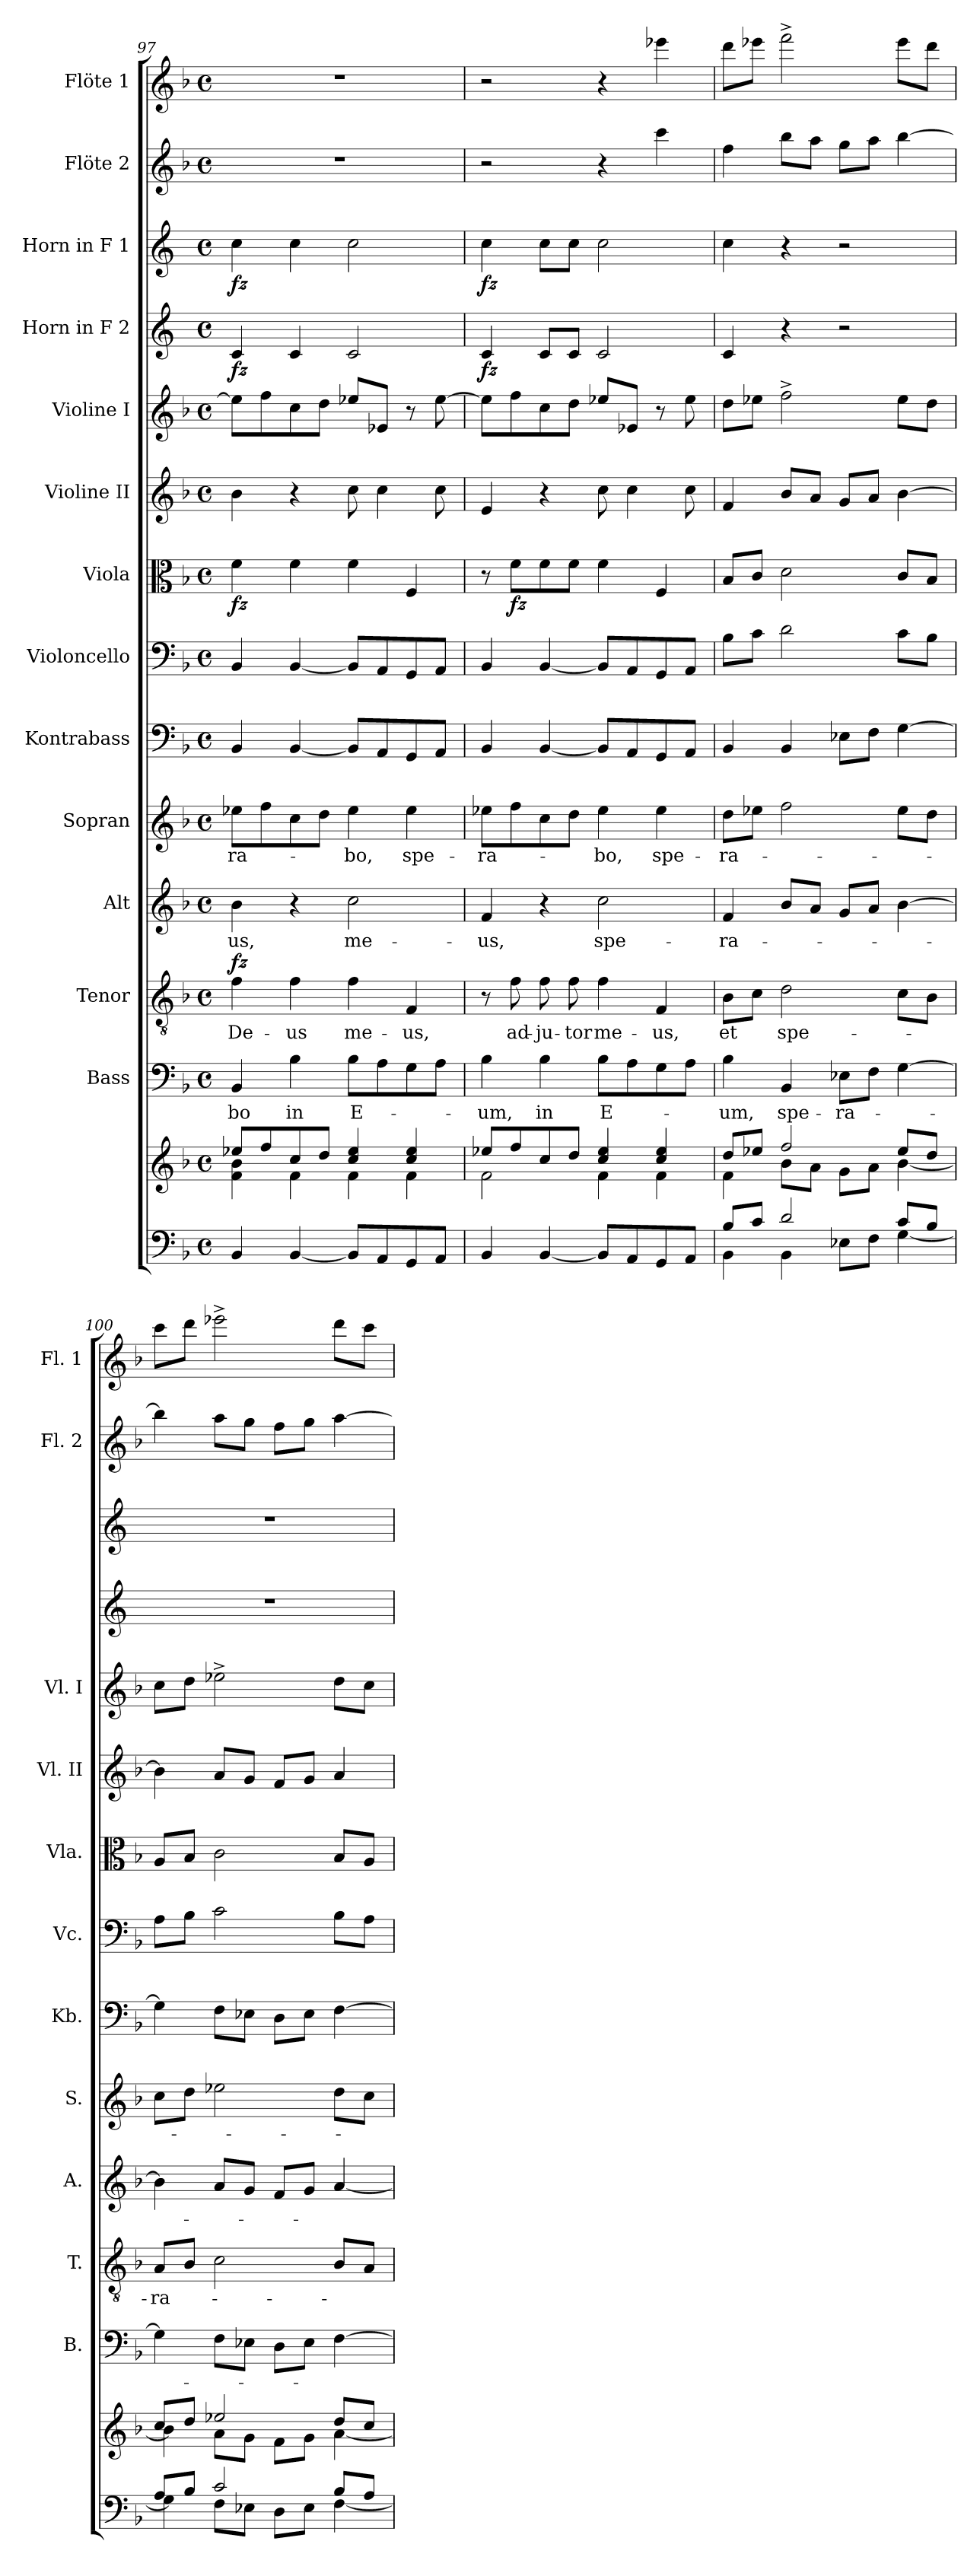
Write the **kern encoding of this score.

**kern	**kern	**kern	**text	**kern	**text	**dynam	**kern	**text	**kern	**text	**kern	**kern	**kern	**dynam	**kern	**kern	**kern	**dynam	**kern	**dynam	**kern	**kern
*part14	*part14	*part13	*part13	*part12	*part12	*part12	*part11	*part11	*part10	*part10	*part9	*part8	*part7	*part7	*part6	*part5	*part4	*part4	*part3	*part3	*part2	*part1
*staff15	*staff14	*staff13	*staff13	*staff12	*staff12	*staff12	*staff11	*staff11	*staff10	*staff10	*staff9	*staff8	*staff7	*staff7	*staff6	*staff5	*staff4	*staff4	*staff3	*staff3	*staff2	*staff1
*	*	*I"Bass	*	*I"Tenor	*	*	*I"Alt	*	*I"Sopran	*	*I"Kontrabass	*I"Violoncello	*I"Viola	*	*I"Violine II	*I"Violine I	*I"Horn in F 2	*	*I"Horn in F 1	*	*I"Flöte 2	*I"Flöte 1
*	*	*I'B.	*	*I'T.	*	*	*I'A.	*	*I'S.	*	*I'Kb.	*I'Vc.	*I'Vla.	*	*I'Vl. II	*I'Vl. I	*	*	*	*	*I'Fl. 2	*I'Fl. 1
*clefF4	*clefG2	*clefF4	*	*clefGv2	*	*	*clefG2	*	*clefG2	*	*clefF4	*clefF4	*clefC3	*	*clefG2	*clefG2	*clefG2	*	*clefG2	*	*clefG2	*clefG2
*	*	*	*	*	*	*	*	*	*	*	*ITrd7c12	*	*	*	*	*	*ITrd4c7	*	*ITrd4c7	*	*	*
*k[b-]	*k[b-]	*k[b-]	*	*k[b-]	*	*	*k[b-]	*	*k[b-]	*	*k[b-]	*k[b-]	*k[b-]	*	*k[b-]	*k[b-]	*k[b-]	*	*k[b-]	*	*k[b-]	*k[b-]
*F:	*F:	*F:	*	*F:	*	*	*F:	*	*F:	*	*F:	*F:	*F:	*	*F:	*F:	*F:	*	*F:	*	*F:	*F:
*M4/4	*M4/4	*M4/4	*	*M4/4	*	*	*M4/4	*	*M4/4	*	*M4/4	*M4/4	*M4/4	*	*M4/4	*M4/4	*M4/4	*	*M4/4	*	*M4/4	*M4/4
*met(c)	*met(c)	*met(c)	*	*met(c)	*	*	*met(c)	*	*met(c)	*	*met(c)	*met(c)	*met(c)	*	*met(c)	*met(c)	*met(c)	*	*met(c)	*	*met(c)	*met(c)
=97	=97	=97	=97	=97	=97	=97	=97	=97	=97	=97	=97	=97	=97	=97	=97	=97	=97	=97	=97	=97	=97	=97
*	*^	*	*	*	*	*	*	*	*	*	*	*	*	*	*	*	*	*	*	*	*	*
!	!	!	!	!LO:LY:b	!	!LO:LY:b	!LO:DY:a	!	!LO:LY:b	!	!LO:LY:b	!	!	!	!LO:DY:b	!	!	!	!LO:DY:b	!	!LO:DY:b	!	!
4BB-/	8ee-X/L	4f\ 4b-\	4BB-/	-bo	4f\	De-	fz	4b-\	-us,	8ee-X\L	-ra-	4BBB-/	4BB-/	4f\	fz	4b-\	8ee-\L]	4F/	fz	4f\	fz	1r	1r
.	8ff/	.	.	.	.	.	.	.	.	8ff\	.	.	.	.	.	.	8ff\	.	.	.	.	.	.
!	!	!	!	!LO:LY:b	!	!LO:LY:b	!	!	!	!	!	!	!	!	!	!	!	!	!	!	!	!	!
[4BB-/	8cc/	4f\	4B-\	in	4f\	-us	.	4r	.	8cc\	.	[4BBB-/	[4BB-/	4f\	.	4r	8cc\	4F/	.	4f\	.	.	.
.	8dd/J	.	.	.	.	.	.	.	.	8dd\J	.	.	.	.	.	.	8dd\J	.	.	.	.	.	.
!	!	!	!	!LO:LY:b	!	!LO:LY:b	!	!	!LO:LY:b	!	!LO:LY:b	!	!	!	!	!	!	!	!	!	!	!	!
8BB-/L]	4cc/ 4ee-/	4f\	8B-\L	E-	4f\	me-	.	2cc\	me-	4ee-\	-bo,	8BBB-/L]	8BB-/L]	4f\	.	8cc\	8ee-X/L	2F/	.	2f\	.	.	.
8AA/	.	.	8A\	.	.	.	.	.	.	.	.	8AAA/	8AA/	.	.	4cc\	8e-X/J	.	.	.	.	.	.
!	!	!	!	!	!	!LO:LY:b	!	!	!	!	!LO:LY:b	!	!	!	!	!	!	!	!	!	!	!	!
8GG/	4cc/ 4ee-/	4f\	8G\	.	4F/	-us,	.	.	.	4ee-\	spe-	8GGG/	8GG/	4F/	.	.	8r	.	.	.	.	.	.
8AA/J	.	.	8A\J	.	.	.	.	.	.	.	.	8AAA/J	8AA/J	.	.	8cc\	[8ee-\	.	.	.	.	.	.
=98	=98	=98	=98	=98	=98	=98	=98	=98	=98	=98	=98	=98	=98	=98	=98	=98	=98	=98	=98	=98	=98	=98	=98
!	!	!	!	!LO:LY:b	!	!	!	!	!LO:LY:b	!	!LO:LY:b	!	!	!	!	!	!	!	!LO:DY:b	!	!LO:DY:b	!	!
4BB-/	8ee-X/L	2f\	4B-\	-um,	8r	.	.	4f/	-us,	8ee-X\L	-ra-	4BBB-/	4BB-/	8r	.	4e/	8ee-\L]	4F/	fz	4f\	fz	2r	2r
!	!	!	!	!	!	!LO:LY:b	!	!	!	!	!	!	!	!	!LO:DY:b	!	!	!	!	!	!	!	!
.	8ff/	.	.	.	8f\	ad-	.	.	.	8ff\	.	.	.	8f\L	fz	.	8ff\	.	.	.	.	.	.
!	!	!	!	!LO:LY:b	!	!LO:LY:b	!	!	!	!	!	!	!	!	!	!	!	!	!	!	!	!	!
[4BB-/	8cc/	.	4B-\	in	8f\	-ju-	.	4r	.	8cc\	.	[4BBB-/	[4BB-/	8f\	.	4r	8cc\	8F/L	.	8f\L	.	.	.
!	!	!	!	!	!	!LO:LY:b	!	!	!	!	!	!	!	!	!	!	!	!	!	!	!	!	!
.	8dd/J	.	.	.	8f\	-tor	.	.	.	8dd\J	.	.	.	8f\J	.	.	8dd\J	8F/J	.	8f\J	.	.	.
!	!	!	!	!LO:LY:b	!	!LO:LY:b	!	!	!LO:LY:b	!	!LO:LY:b	!	!	!	!	!	!	!	!	!	!	!	!
8BB-/L]	4cc/ 4ee-/	4f\	8B-\L	E-	4f\	me-	.	2cc\	spe-	4ee-\	-bo,	8BBB-/L]	8BB-/L]	4f\	.	8cc\	8ee-X/L	2F/	.	2f\	.	4r	4r
8AA/	.	.	8A\	.	.	.	.	.	.	.	.	8AAA/	8AA/	.	.	4cc\	8e-X/J	.	.	.	.	.	.
!	!	!	!	!	!	!LO:LY:b	!	!	!	!	!LO:LY:b	!	!	!	!	!	!	!	!	!	!	!	!
8GG/	4cc/ 4ee-/	4f\	8G\	.	4F/	-us,	.	.	.	4ee-\	spe-	8GGG/	8GG/	4F/	.	.	8r	.	.	.	.	4ccc\	4eee-X\
8AA/J	.	.	8A\J	.	.	.	.	.	.	.	.	8AAA/J	8AA/J	.	.	8cc\	8ee-\	.	.	.	.	.	.
!!LO:PB:g=z
=99	=99	=99	=99	=99	=99	=99	=99	=99	=99	=99	=99	=99	=99	=99	=99	=99	=99	=99	=99	=99	=99	=99	=99
*^	*	*	*	*	*	*	*	*	*	*	*	*	*	*	*	*	*	*	*	*	*	*	*
!	!	!	!	!	!LO:LY:b	!	!LO:LY:b	!	!	!LO:LY:b	!	!LO:LY:b	!	!	!	!	!	!	!	!	!	!	!	!
8B-/L	4BB-\	8dd/L	4f\	4B-\	-um,	8B-\L	et	.	4f/	-ra-	8dd\L	-ra-	4BBB-/	8B-\L	8B-/L	.	4f/	8dd\L	4F/	.	4f\	.	4ff\	8ddd\L
8c/J	.	8ee-X/J	.	.	.	8c\J	.	.	.	.	8ee-X\J	.	.	8c\J	8c/J	.	.	8ee-X\J	.	.	.	.	.	8eee-X\J
!	!	!	!	!	!LO:LY:b	!	!LO:LY:b	!	!	!	!	!	!	!	!	!	!	!	!	!	!	!	!	!
2d/	4BB-\	2ff/	8b-\L	4BB-/	spe-	2d\	spe-	.	8b-/L	.	2ff\	.	4BBB-/	2d\	2d\	.	8b-/L	2ff^>\	4r	.	4r	.	8bb-\L	2fff^>\
.	.	.	8a\J	.	.	.	.	.	8a/J	.	.	.	.	.	.	.	8a/J	.	.	.	.	.	8aa\J	.
!	!	!	!	!	!LO:LY:b	!	!	!	!	!	!	!	!	!	!	!	!	!	!	!	!	!	!	!
.	8E-X\L	.	8g\L	8E-X\L	-ra-	.	.	.	8g/L	.	.	.	8EE-X\L	.	.	.	8g/L	.	2r	.	2r	.	8gg\L	.
.	8F\J	.	8a\J	8F\J	.	.	.	.	8a/J	.	.	.	8FF\J	.	.	.	8a/J	.	.	.	.	.	8aa\J	.
8c/L	[<4G\	8ee-/L	[<4b-\	[4G\	.	8c\L	.	.	[4b-\	.	8ee-\L	.	[4GG\	8c\L	8c/L	.	[4b-\	8ee-\L	.	.	.	.	[4bb-\	8eee-\L
8B-/J	.	8dd/J	.	.	.	8B-\J	.	.	.	.	8dd\J	.	.	8B-\J	8B-/J	.	.	8dd\J	.	.	.	.	.	8ddd\J
=100	=100	=100	=100	=100	=100	=100	=100	=100	=100	=100	=100	=100	=100	=100	=100	=100	=100	=100	=100	=100	=100	=100	=100	=100
!	!	!	!	!	!	!	!LO:LY:b	!	!	!	!	!	!	!	!	!	!	!	!	!	!	!	!	!
8A/L	4G\]	8cc/L	4b-\]	4G\]	.	8A/L	-ra-	.	4b-\]	.	8cc\L	.	4GG\]	8A\L	8A/L	.	4b-\]	8cc\L	1r	.	1r	.	4bb-\]	8ccc\L
8B-/J	.	8dd/J	.	.	.	8B-/J	.	.	.	.	8dd\J	.	.	8B-\J	8B-/J	.	.	8dd\J	.	.	.	.	.	8ddd\J
2c/	8F\L	2ee-X/	8a\L	8F\L	.	2c\	.	.	8a/L	.	2ee-X\	.	8FF\L	2c\	2c\	.	8a/L	2ee-X^>\	.	.	.	.	8aa\L	2eee-X^>\
.	8E-X\J	.	8g\J	8E-X\J	.	.	.	.	8g/J	.	.	.	8EE-X\J	.	.	.	8g/J	.	.	.	.	.	8gg\J	.
.	8D\L	.	8f\L	8D\L	.	.	.	.	8f/L	.	.	.	8DD\L	.	.	.	8f/L	.	.	.	.	.	8ff\L	.
.	8E-\J	.	8g\J	8E-\J	.	.	.	.	8g/J	.	.	.	8EE-\J	.	.	.	8g/J	.	.	.	.	.	8gg\J	.
8B-/L	[<4F\	8dd/L	[<4a\	[4F\	.	8B-/L	.	.	[4a/	.	8dd\L	.	[4FF\	8B-\L	8B-/L	.	4a/	8dd\L	.	.	.	.	[4aa\	8ddd\L
8A/J	.	8cc/J	.	.	.	8A/J	.	.	.	.	8cc\J	.	.	8A\J	8A/J	.	.	8cc\J	.	.	.	.	.	8ccc\J
*v	*v	*	*	*	*	*	*	*	*	*	*	*	*	*	*	*	*	*	*	*	*	*	*	*
*	*v	*v	*	*	*	*	*	*	*	*	*	*	*	*	*	*	*	*	*	*	*	*	*
=	=	=	=	=	=	=	=	=	=	=	=	=	=	=	=	=	=	=	=	=	=	=
*-	*-	*-	*-	*-	*-	*-	*-	*-	*-	*-	*-	*-	*-	*-	*-	*-	*-	*-	*-	*-	*-	*-
